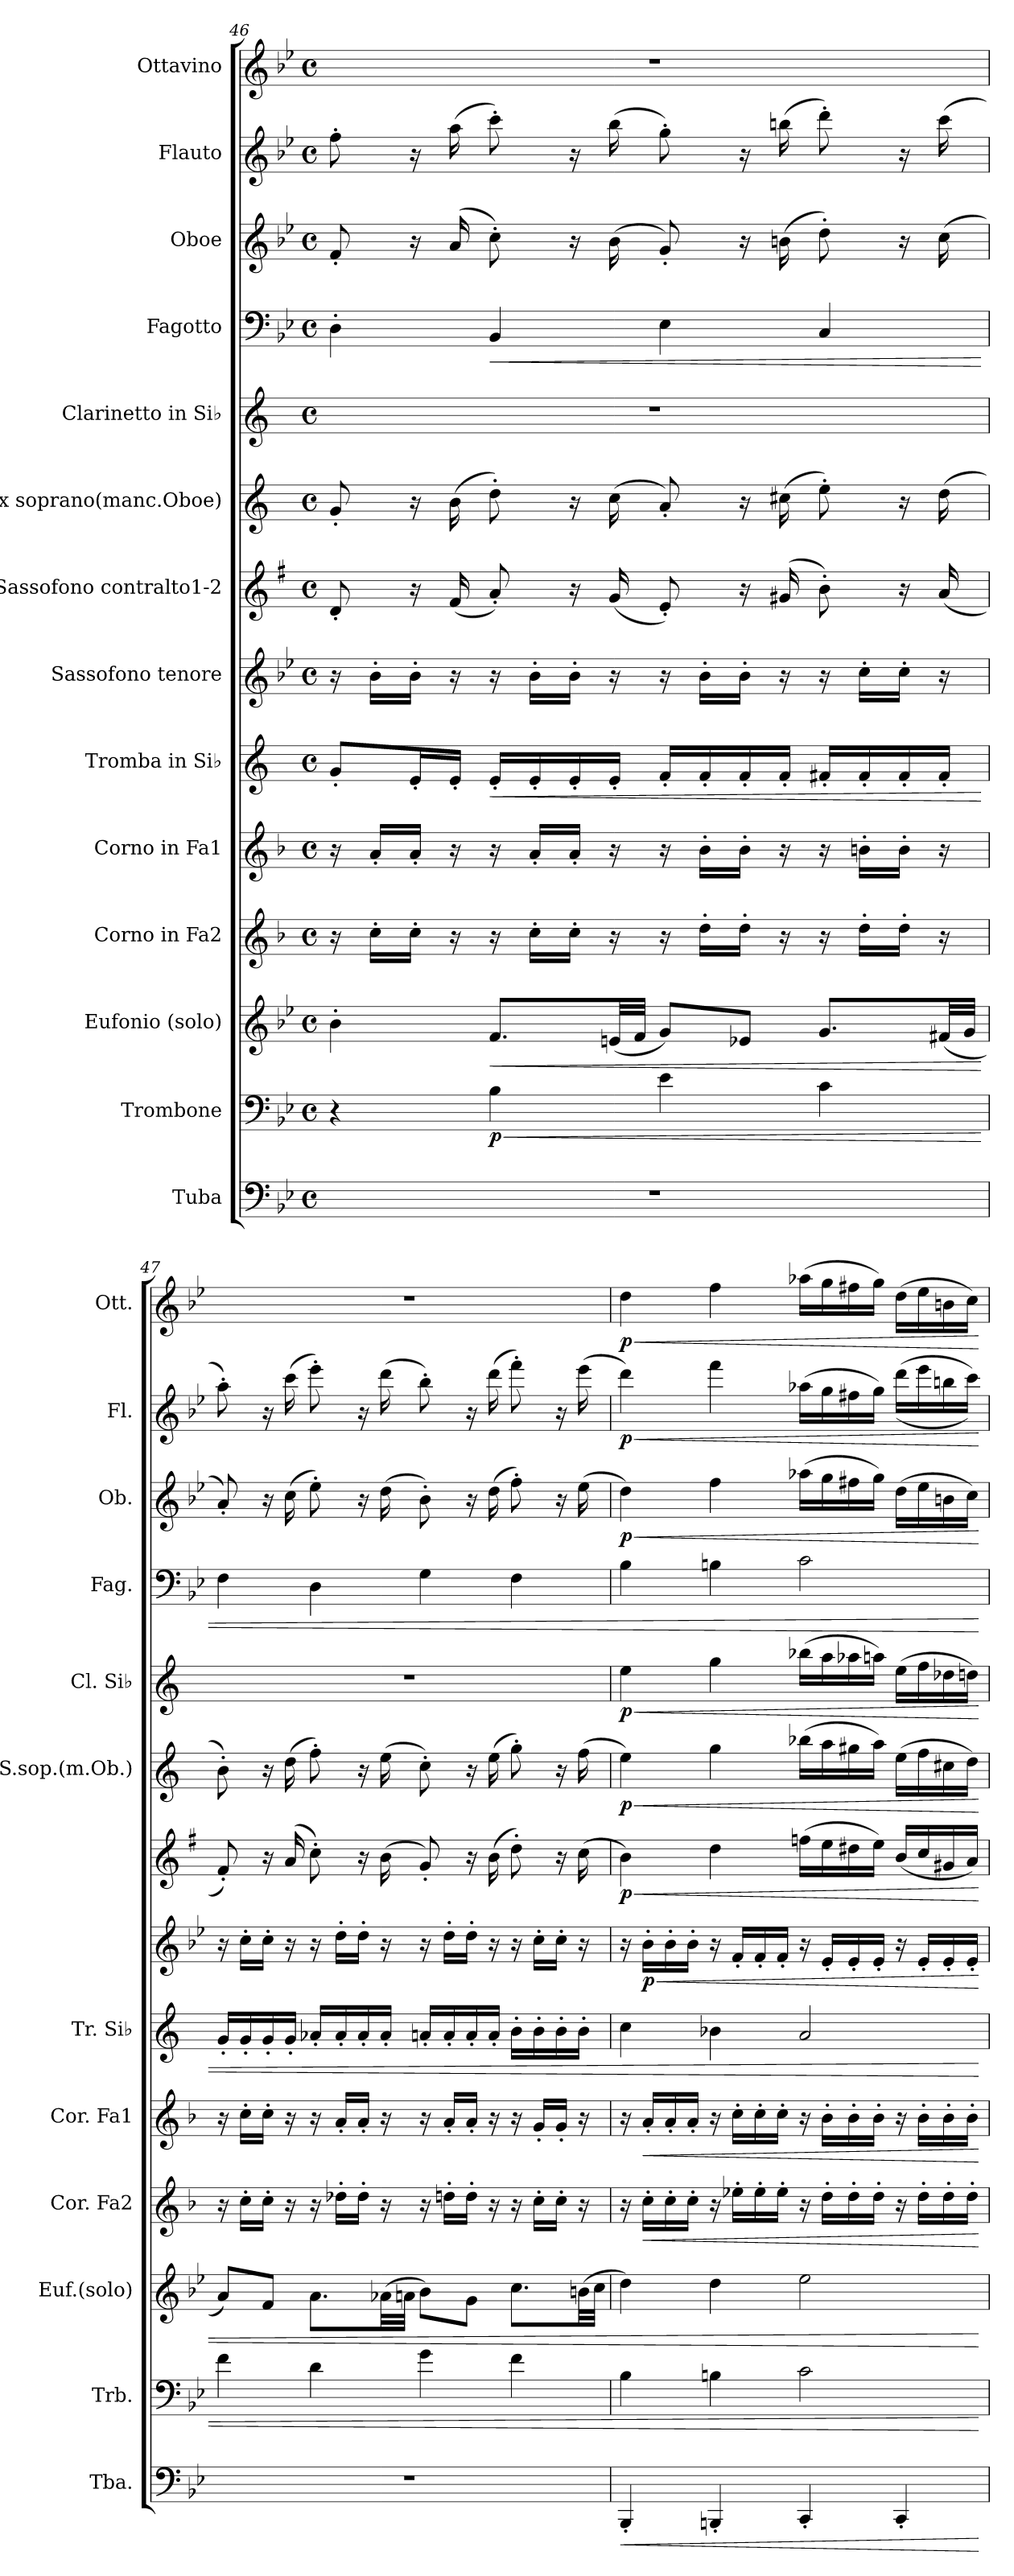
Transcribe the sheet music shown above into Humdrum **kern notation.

**kern	**dynam	**kern	**dynam	**kern	**dynam	**kern	**dynam	**kern	**dynam	**kern	**dynam	**kern	**dynam	**kern	**dynam	**kern	**dynam	**kern	**dynam	**kern	**dynam	**kern	**dynam	**kern	**dynam	**kern	**dynam
*part14	*part14	*part13	*part13	*part12	*part12	*part11	*part11	*part10	*part10	*part9	*part9	*part8	*part8	*part7	*part7	*part6	*part6	*part5	*part5	*part4	*part4	*part3	*part3	*part2	*part2	*part1	*part1
*staff14	*staff14	*staff13	*staff13	*staff12	*staff12	*staff11	*staff11	*staff10	*staff10	*staff9	*staff9	*staff8	*staff8	*staff7	*staff7	*staff6	*staff6	*staff5	*staff5	*staff4	*staff4	*staff3	*staff3	*staff2	*staff2	*staff1	*staff1
*I"Tuba	*	*I"Trombone	*	*I"Eufonio (solo)	*	*I"Corno in Fa2	*	*I"Corno in Fa1	*	*I"Tromba in Si♭	*	*I"Sassofono tenore	*	*I"Sassofono contralto1-2	*	*I"Sax soprano(manc.Oboe)	*	*I"Clarinetto in Si♭	*	*I"Fagotto	*	*I"Oboe	*	*I"Flauto	*	*I"Ottavino	*
*I'Tba.	*	*I'Trb.	*	*I'Euf.(solo)	*	*I'Cor. Fa2	*	*I'Cor. Fa1	*	*I'Tr. Si♭	*	*	*	*	*	*I'S.sop.(m.Ob.)	*	*I'Cl. Si♭	*	*I'Fag.	*	*I'Ob.	*	*I'Fl.	*	*I'Ott.	*
*clefF4	*	*clefF4	*	*clefG2	*	*clefG2	*	*clefG2	*	*clefG2	*	*clefG2	*	*clefG2	*	*clefG2	*	*clefG2	*	*clefF4	*	*clefG2	*	*clefG2	*	*clefG2	*
*	*	*	*	*ITrd8c14	*	*ITrd4c7	*	*ITrd4c7	*	*ITrd1c2	*	*ITrd8c14	*	*ITrd5c9	*	*ITrd1c2	*	*ITrd1c2	*	*	*	*	*	*	*	*ITrd-7c-12	*
*k[b-e-]	*	*k[b-e-]	*	*k[b-e-]	*	*k[b-e-]	*	*k[b-e-]	*	*k[b-e-]	*	*k[b-e-]	*	*k[b-e-]	*	*k[b-e-]	*	*k[b-e-]	*	*k[b-e-]	*	*k[b-e-]	*	*k[b-e-]	*	*k[b-e-]	*
*M4/4	*	*M4/4	*	*M4/4	*	*M4/4	*	*M4/4	*	*M4/4	*	*M4/4	*	*M4/4	*	*M4/4	*	*M4/4	*	*M4/4	*	*M4/4	*	*M4/4	*	*M4/4	*
*met(c)	*	*met(c)	*	*met(c)	*	*met(c)	*	*met(c)	*	*met(c)	*	*met(c)	*	*met(c)	*	*met(c)	*	*met(c)	*	*met(c)	*	*met(c)	*	*met(c)	*	*met(c)	*
=46	=46	=46	=46	=46	=46	=46	=46	=46	=46	=46	=46	=46	=46	=46	=46	=46	=46	=46	=46	=46	=46	=46	=46	=46	=46	=46	=46
1r	.	4r	.	4B-'\	.	16r	.	16r	.	8f'/L	.	16r	.	8F'/	.	8f'/	.	1r	.	4D'\	.	8f'/	.	8ff'\	.	1r	.
.	.	.	.	.	.	16f'\LL	.	16d'/LL	.	.	.	16B-'\LL	.	.	.	.	.	.	.	.	.	.	.	.	.	.	.
.	.	.	.	.	.	16f'\JJ	.	16d'/JJ	.	16d'/L	.	16B-'\JJ	.	16r	.	16r	.	.	.	.	.	16r	.	16r	.	.	.
.	.	.	.	.	.	16r	.	16r	.	16d'/JJ	.	16r	.	(<16A/	.	(>16a\	.	.	.	.	.	(>16a/	.	(>16aa\	.	.	.
!	!	!	!LO:HP:b	!	!LO:HP:b	!	!	!	!	!	!LO:HP:b	!	!	!	!	!	!	!	!	!	!LO:HP:b	!	!	!	!	!	!
!	!	!	!LO:DY:n=1:b	!	!	!	!	!	!	!	!	!	!	!	!	!	!	!	!	!	!	!	!	!	!	!	!
.	.	4B-\	< p	8.F/L	<	16r	.	16r	.	16d'/LL	<	16r	.	8c'/)	.	8cc'\)	.	.	.	4BB-/	<	8cc'\)	.	8ccc'\)	.	.	.
.	.	.	.	.	.	16f'\LL	.	16d'/LL	.	16d'/	.	16B-'\LL	.	.	.	.	.	.	.	.	.	.	.	.	.	.	.
.	.	.	.	.	.	16f'\JJ	.	16d'/JJ	.	16d'/	.	16B-'\JJ	.	16r	.	16r	.	.	.	.	.	16r	.	16r	.	.	.
.	.	.	.	(<32En/LL	.	16r	.	16r	.	16d'/JJ	.	16r	.	(<16B-/	.	(>16b-\	.	.	.	.	.	(>16b-\	.	(>16bb-\	.	.	.
.	.	.	.	32F/JJJ	.	.	.	.	.	.	.	.	.	.	.	.	.	.	.	.	.	.	.	.	.	.	.
.	.	4e-\	.	8G/L)	.	16r	.	16r	.	16e-'/LL	.	16r	.	8G'/)	.	8g'/)	.	.	.	4E-\	.	8g'/)	.	8gg'\)	.	.	.
.	.	.	.	.	.	16g'\LL	.	16e-'\LL	.	16e-'/	.	16B-'\LL	.	.	.	.	.	.	.	.	.	.	.	.	.	.	.
.	.	.	.	8E-X/J	.	16g'\JJ	.	16e-'\JJ	.	16e-'/	.	16B-'\JJ	.	16r	.	16r	.	.	.	.	.	16r	.	16r	.	.	.
.	.	.	.	.	.	16r	.	16r	.	16e-'/JJ	.	16r	.	(>16Bn/	.	(>16bn\	.	.	.	.	.	(>16bn\	.	(>16bbn\	.	.	.
.	.	4c\	.	8.G/L	.	16r	.	16r	.	16en'/LL	.	16r	.	8d'\)	.	8dd'\)	.	.	.	4C/	.	8dd'\)	.	8ddd'\)	.	.	.
.	.	.	.	.	.	16g'\LL	.	16en'\LL	.	16e'/	.	16c'\LL	.	.	.	.	.	.	.	.	.	.	.	.	.	.	.
.	.	.	.	.	.	16g'\JJ	.	16e'\JJ	.	16e'/	.	16c'\JJ	.	16r	.	16r	.	.	.	.	.	16r	.	16r	.	.	.
.	.	.	.	(<32F#X/LL	.	16r	.	16r	.	16e'/JJ	.	16r	.	(<16c/	.	(>16cc\	.	.	.	.	.	(>16cc\	.	(>16ccc\	.	.	.
.	.	.	.	32G/JJJ	.	.	.	.	.	.	.	.	.	.	.	.	.	.	.	.	.	.	.	.	.	.	.
!!LO:PB:g=z
=47	=47	=47	=47	=47	=47	=47	=47	=47	=47	=47	=47	=47	=47	=47	=47	=47	=47	=47	=47	=47	=47	=47	=47	=47	=47	=47	=47
1r	.	4f\	.	8A/L)	.	16r	.	16r	.	16f'/LL	.	16r	.	8A'/)	.	8a'\)	.	1r	.	4F\	.	8a'/)	.	8aa'\)	.	1r	.
.	.	.	.	.	.	16f'\LL	.	16f'\LL	.	16f'/	.	16c'\LL	.	.	.	.	.	.	.	.	.	.	.	.	.	.	.
.	.	.	.	8F/J	.	16f'\JJ	.	16f'\JJ	.	16f'/	.	16c'\JJ	.	16r	.	16r	.	.	.	.	.	16r	.	16r	.	.	.
.	.	.	.	.	.	16r	.	16r	.	16f'/JJ	.	16r	.	(>16c/	.	(>16cc\	.	.	.	.	.	(>16cc\	.	(>16ccc\	.	.	.
.	.	4d\	.	8.A\L	.	16r	.	16r	.	16g-X'/LL	.	16r	.	8e-'\)	.	8ee-'\)	.	.	.	4D\	.	8ee-'\)	.	8eee-'\)	.	.	.
.	.	.	.	.	.	16g-X'\LL	.	16d'/LL	.	16g-'/	.	16d'\LL	.	.	.	.	.	.	.	.	.	.	.	.	.	.	.
.	.	.	.	.	.	16g-'\JJ	.	16d'/JJ	.	16g-'/	.	16d'\JJ	.	16r	.	16r	.	.	.	.	.	16r	.	16r	.	.	.
.	.	.	.	(>32A-X\LL	.	16r	.	16r	.	16g-'/JJ	.	16r	.	(>16d\	.	(>16dd\	.	.	.	.	.	(>16dd\	.	(>16ddd\	.	.	.
.	.	.	.	32An\JJJ	.	.	.	.	.	.	.	.	.	.	.	.	.	.	.	.	.	.	.	.	.	.	.
.	.	4g\	.	8B-\L)	.	16r	.	16r	.	16gn'/LL	.	16r	.	8B-'/)	.	8b-'\)	.	.	.	4G\	.	8b-'\)	.	8bb-'\)	.	.	.
.	.	.	.	.	.	16gn'\LL	.	16d'/LL	.	16g'/	.	16d'\LL	.	.	.	.	.	.	.	.	.	.	.	.	.	.	.
.	.	.	.	8G\J	.	16g'\JJ	.	16d'/JJ	.	16g'/	.	16d'\JJ	.	16r	.	16r	.	.	.	.	.	16r	.	16r	.	.	.
.	.	.	.	.	.	16r	.	16r	.	16g'/JJ	.	16r	.	(>16d\	.	(>16dd\	.	.	.	.	.	(>16dd\	.	(>16ddd\	.	.	.
.	.	4f\	.	8.c\L	.	16r	.	16r	.	16a'\LL	.	16r	.	8f'\)	.	8ff'\)	.	.	.	4F\	.	8ff'\)	.	8fff'\)	.	.	.
.	.	.	.	.	.	16f'\LL	.	16c'/LL	.	16a'\	.	16c'\LL	.	.	.	.	.	.	.	.	.	.	.	.	.	.	.
.	.	.	.	.	.	16f'\JJ	.	16c'/JJ	.	16a'\	.	16c'\JJ	.	16r	.	16r	.	.	.	.	.	16r	.	16r	.	.	.
.	.	.	.	(>32Bn\LL	.	16r	.	16r	.	16a'\JJ	.	16r	.	(>16e-\	.	(>16ee-\	.	.	.	.	.	(>16ee-\	.	(>16eee-\	.	.	.
.	.	.	.	32c\JJJ	.	.	.	.	.	.	.	.	.	.	.	.	.	.	.	.	.	.	.	.	.	.	.
=48	=48	=48	=48	=48	=48	=48	=48	=48	=48	=48	=48	=48	=48	=48	=48	=48	=48	=48	=48	=48	=48	=48	=48	=48	=48	=48	=48
!	!LO:HP:b	!	!	!	!	!	!	!	!	!	!	!	!	!	!LO:HP:b	!	!LO:HP:b	!	!LO:HP:b	!	!	!	!LO:HP:b	!	!LO:HP:b	!	!LO:HP:b
!	!	!	!	!	!	!	!	!	!	!	!	!	!	!	!LO:DY:n=1:b	!	!LO:DY:n=1:b	!	!LO:DY:n=1:b	!	!	!	!LO:DY:n=1:b	!	!LO:DY:n=1:b	!	!LO:DY:n=1:b
4BBB-'/	<	4B-\	.	4d\)	.	16r	.	16r	.	4b-\	.	16r	.	4d\)	< p	4dd\)	< p	4dd\	< p	4B-\	.	4dd\)	< p	4ddd\)	< p	4ddd\	< p
!	!	!	!	!	!	!	!LO:HP:b	!	!LO:HP:b	!	!	!	!LO:HP:b	!	!	!	!	!	!	!	!	!	!	!	!	!	!
!	!	!	!	!	!	!	!	!	!	!	!	!	!LO:DY:n=1:b	!	!	!	!	!	!	!	!	!	!	!	!	!	!
.	.	.	.	.	.	16f'\LL	<	16d'/LL	<	.	.	16B-'\LL	< p	.	.	.	.	.	.	.	.	.	.	.	.	.	.
.	.	.	.	.	.	16f'\	.	16d'/	.	.	.	16B-'\	.	.	.	.	.	.	.	.	.	.	.	.	.	.	.
.	.	.	.	.	.	16f'\JJ	.	16d'/JJ	.	.	.	16B-'\JJ	.	.	.	.	.	.	.	.	.	.	.	.	.	.	.
4BBBn'/	.	4Bn\	.	4d\	.	16r	.	16r	.	4a-X\	.	16r	.	4f\	.	4ff\	.	4ff\	.	4Bn\	.	4ff\	.	4fff\	.	4fff\	.
.	.	.	.	.	.	16a-X'\LL	.	16f'\LL	.	.	.	16F'/LL	.	.	.	.	.	.	.	.	.	.	.	.	.	.	.
.	.	.	.	.	.	16a-'\	.	16f'\	.	.	.	16F'/	.	.	.	.	.	.	.	.	.	.	.	.	.	.	.
.	.	.	.	.	.	16a-'\JJ	.	16f'\JJ	.	.	.	16F'/JJ	.	.	.	.	.	.	.	.	.	.	.	.	.	.	.
4CC'/	.	2c\	.	2e-\	.	16r	.	16r	.	2g/	.	16r	.	(>16a-X\LL	.	(>16aa-X\LL	.	(>16aa-X\LL	.	2c\	.	(>16aa-X\LL	.	(>16aa-X\LL	.	(>16aaa-X\LL	.
.	.	.	.	.	.	16g'\LL	.	16e-'\LL	.	.	.	16E-'/LL	.	16g\	.	16gg\	.	16gg\	.	.	.	16gg\	.	16gg\	.	16ggg\	.
.	.	.	.	.	.	16g'\	.	16e-'\	.	.	.	16E-'/	.	16f#X\	.	16ff#X\	.	16gg-X\	.	.	.	16ff#X\	.	16ff#X\	.	16fff#X\	.
.	.	.	.	.	.	16g'\JJ	.	16e-'\JJ	.	.	.	16E-'/JJ	.	16g\JJ)	.	16gg\JJ)	.	16ggn\JJ)	.	.	.	16gg\JJ)	.	16gg\JJ)	.	16ggg\JJ)	.
4CC'/	.	.	.	.	.	16r	.	16r	.	.	.	16r	.	(<16d/LL	.	(>16dd\LL	.	(>16dd\LL	.	.	.	(>16dd\LL	.	(>(>16ddd\LL	.	(>16ddd\LL	.
.	.	.	.	.	.	16g'\LL	.	16e-'\LL	.	.	.	16E-'/LL	.	16e-/	.	16ee-\	.	16ee-\	.	.	.	16ee-\	.	16eee-\	.	16eee-\	.
.	.	.	.	.	.	16g'\	.	16e-'\	.	.	.	16E-'/	.	16Bn/	.	16bn\	.	16cc-X\	.	.	.	16bn\	.	16bbn\	.	16bbn\	.
.	.	.	.	.	.	16g'\JJ	.	16e-'\JJ	.	.	.	16E-'/JJ	.	16c/JJ)	.	16cc\JJ)	.	16ccn\JJ)	.	.	.	16cc\JJ)	.	16ccc\JJ))	.	16ccc\JJ)	.
.	[	.	[	.	[	.	[	.	[	.	[	.	[	.	[	.	[	.	[	.	[	.	[	.	[	.	[
=	=	=	=	=	=	=	=	=	=	=	=	=	=	=	=	=	=	=	=	=	=	=	=	=	=	=	=
*-	*-	*-	*-	*-	*-	*-	*-	*-	*-	*-	*-	*-	*-	*-	*-	*-	*-	*-	*-	*-	*-	*-	*-	*-	*-	*-	*-
